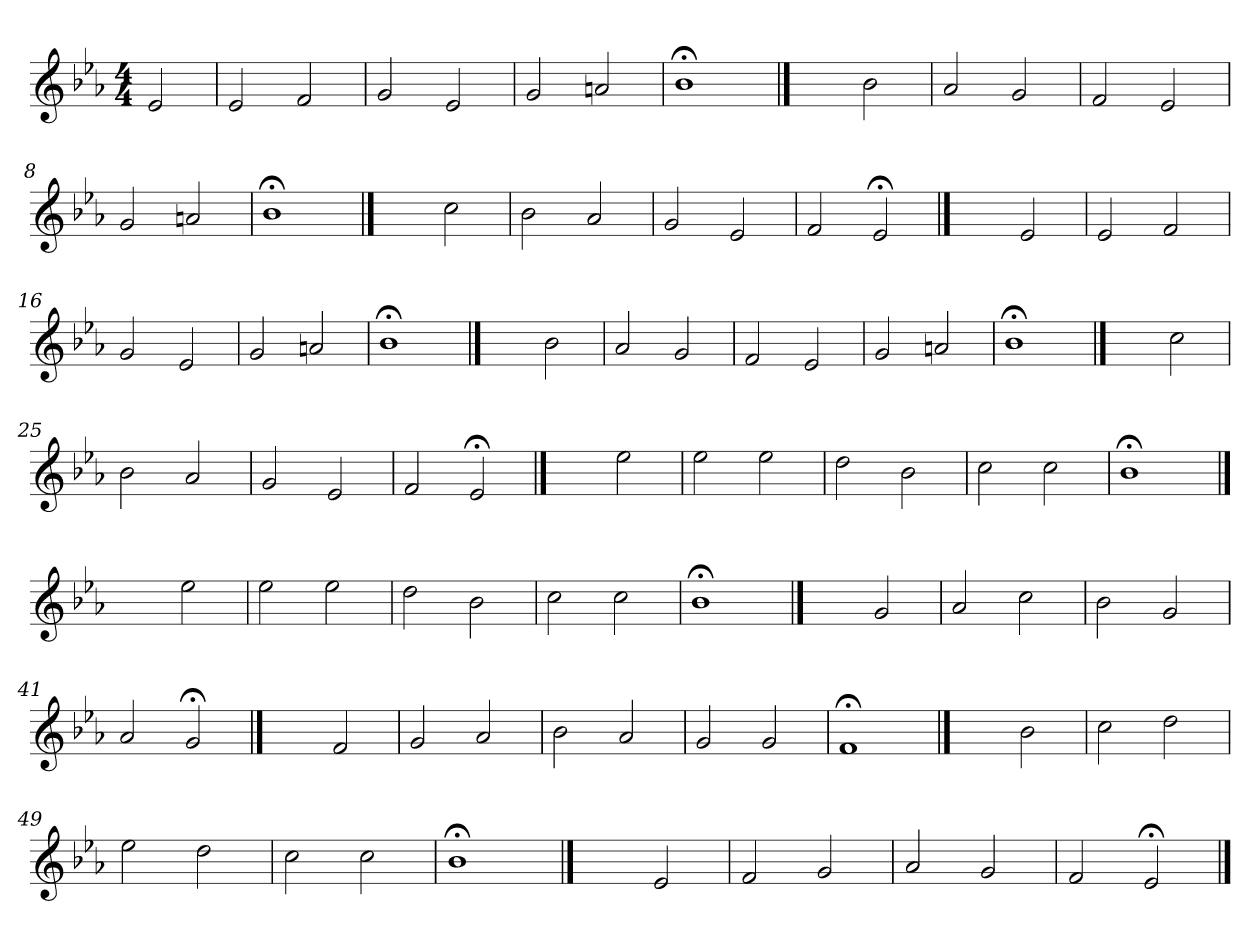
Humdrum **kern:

**kern
*part1
*staff1
*clefG2
*k[b-e-a-]
*E-:
*M4/4
*MM120
=
2e-
=1
2e-
2f
=2
2g
2e-
=3
2g
2an
=4
1b-;<
==5
2ryy
2b-
=6
2a-
2g
=7
2f
2e-
=8
2g
2an
=9
1b-;<
==10
2ryy
2cc
=11
2b-
2a-
=12
2g
2e-
=13
2f
2e-;<
==14
2ryy
2e-
=15
2e-
2f
=16
2g
2e-
=17
2g
2an
=18
1b-;<
==19
2ryy
2b-
=20
2a-
2g
=21
2f
2e-
=22
2g
2an
=23
1b-;<
==24
2ryy
2cc
=25
2b-
2a-
=26
2g
2e-
=27
2f
2e-;<
==28
2ryy
2ee-
=29
2ee-
2ee-
=30
2dd
2b-
=31
2cc
2cc
=32
1b-;<
==33
2ryy
2ee-
=34
2ee-
2ee-
=35
2dd
2b-
=36
2cc
2cc
=37
1b-;<
==38
2ryy
2g
=39
2a-
2cc
=40
2b-
2g
=41
2a-
2g;<
==42
2ryy
2f
=43
2g
2a-
=44
2b-
2a-
=45
2g
2g
=46
1f;<
==47
2ryy
2b-
=48
2cc
2dd
=49
2ee-
2dd
=50
2cc
2cc
=51
1b-;<
==52
2ryy
2e-
=53
2f
2g
=54
2a-
2g
=55
2f
2e-;<
==
*-
